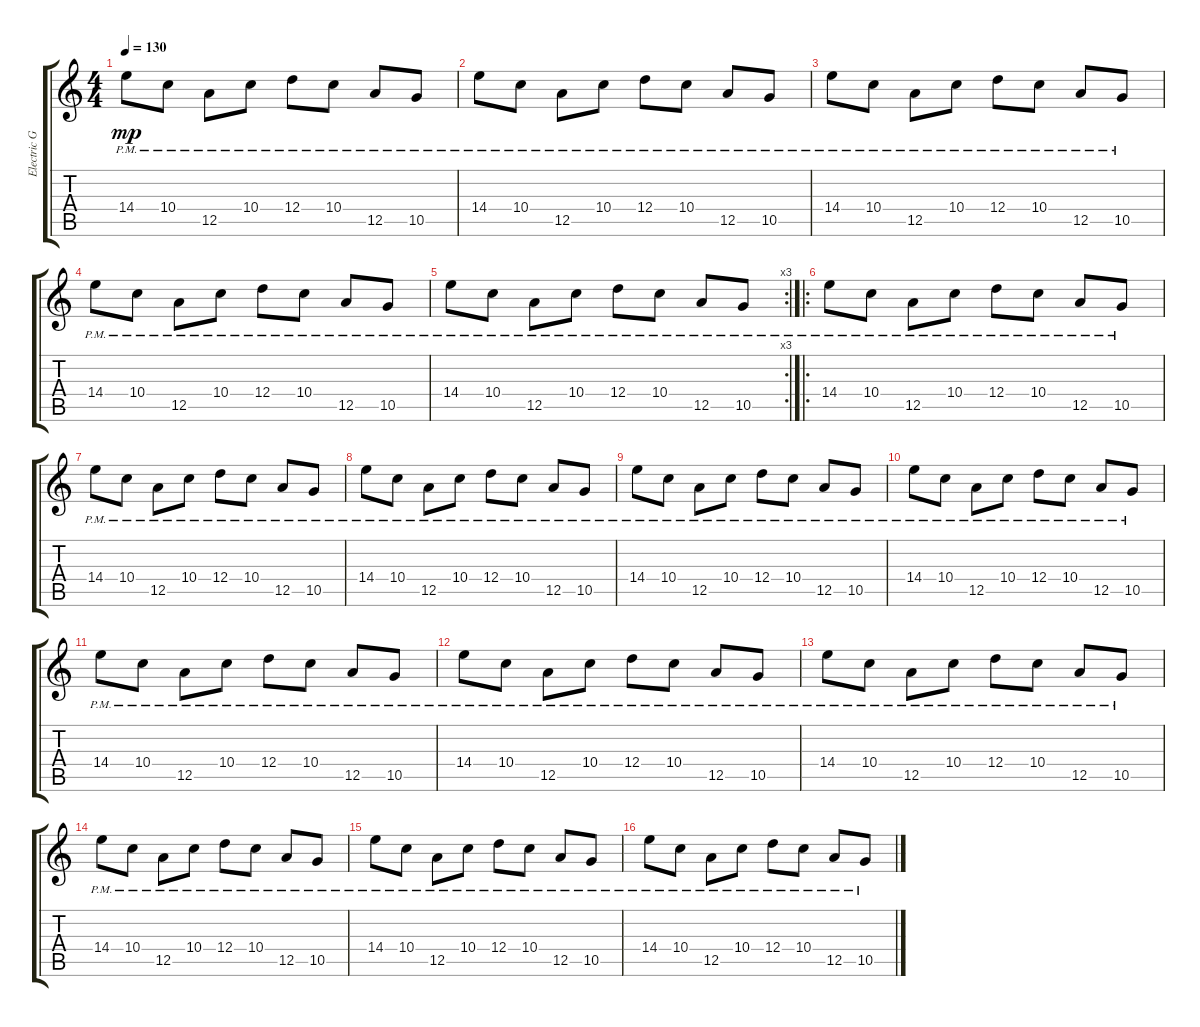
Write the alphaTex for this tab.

\track ("Electric Guitar 1" "Electric G") {instrument distortionguitar}
\staff {score tabs}
\tuning (E4 B3 G3 D3 A2 D2) {hide}
\ts (4 4)
\tempo 130
\clef g2
\ks c
14.4{pm}.8{dy mp} 10.4{pm}.8 12.5{pm}.8 10.4{pm}.8 12.4{pm}.8 10.4{pm}.8 12.5{pm}.8 10.5{pm}.8 |
14.4{pm}.8 10.4{pm}.8 12.5{pm}.8 10.4{pm}.8 12.4{pm}.8 10.4{pm}.8 12.5{pm}.8 10.5{pm}.8 |
14.4{pm}.8 10.4{pm}.8 12.5{pm}.8 10.4{pm}.8 12.4{pm}.8 10.4{pm}.8 12.5{pm}.8 10.5{pm}.8 |
14.4{pm}.8 10.4{pm}.8 12.5{pm}.8 10.4{pm}.8 12.4{pm}.8 10.4{pm}.8 12.5{pm}.8 10.5{pm}.8 |
\rc 3
14.4{pm}.8 10.4{pm}.8 12.5{pm}.8 10.4{pm}.8 12.4{pm}.8 10.4{pm}.8 12.5{pm}.8 10.5{pm}.8 |
\ro
14.4{pm}.8 10.4{pm}.8 12.5{pm}.8 10.4{pm}.8 12.4{pm}.8 10.4{pm}.8 12.5{pm}.8 10.5{pm}.8 |
14.4{pm}.8 10.4{pm}.8 12.5{pm}.8 10.4{pm}.8 12.4{pm}.8 10.4{pm}.8 12.5{pm}.8 10.5{pm}.8 |
14.4{pm}.8 10.4{pm}.8 12.5{pm}.8 10.4{pm}.8 12.4{pm}.8 10.4{pm}.8 12.5{pm}.8 10.5{pm}.8 |
14.4{pm}.8 10.4{pm}.8 12.5{pm}.8 10.4{pm}.8 12.4{pm}.8 10.4{pm}.8 12.5{pm}.8 10.5{pm}.8 |
14.4{pm}.8 10.4{pm}.8 12.5{pm}.8 10.4{pm}.8 12.4{pm}.8 10.4{pm}.8 12.5{pm}.8 10.5{pm}.8 |
14.4{pm}.8 10.4{pm}.8 12.5{pm}.8 10.4{pm}.8 12.4{pm}.8 10.4{pm}.8 12.5{pm}.8 10.5{pm}.8 |
14.4{pm}.8 10.4{pm}.8 12.5{pm}.8 10.4{pm}.8 12.4{pm}.8 10.4{pm}.8 12.5{pm}.8 10.5{pm}.8 |
14.4{pm}.8 10.4{pm}.8 12.5{pm}.8 10.4{pm}.8 12.4{pm}.8 10.4{pm}.8 12.5{pm}.8 10.5{pm}.8 |
14.4{pm}.8 10.4{pm}.8 12.5{pm}.8 10.4{pm}.8 12.4{pm}.8 10.4{pm}.8 12.5{pm}.8 10.5{pm}.8 |
14.4{pm}.8 10.4{pm}.8 12.5{pm}.8 10.4{pm}.8 12.4{pm}.8 10.4{pm}.8 12.5{pm}.8 10.5{pm}.8 |
14.4{pm}.8 10.4{pm}.8 12.5{pm}.8 10.4{pm}.8 12.4{pm}.8 10.4{pm}.8 12.5{pm}.8 10.5{pm}.8
